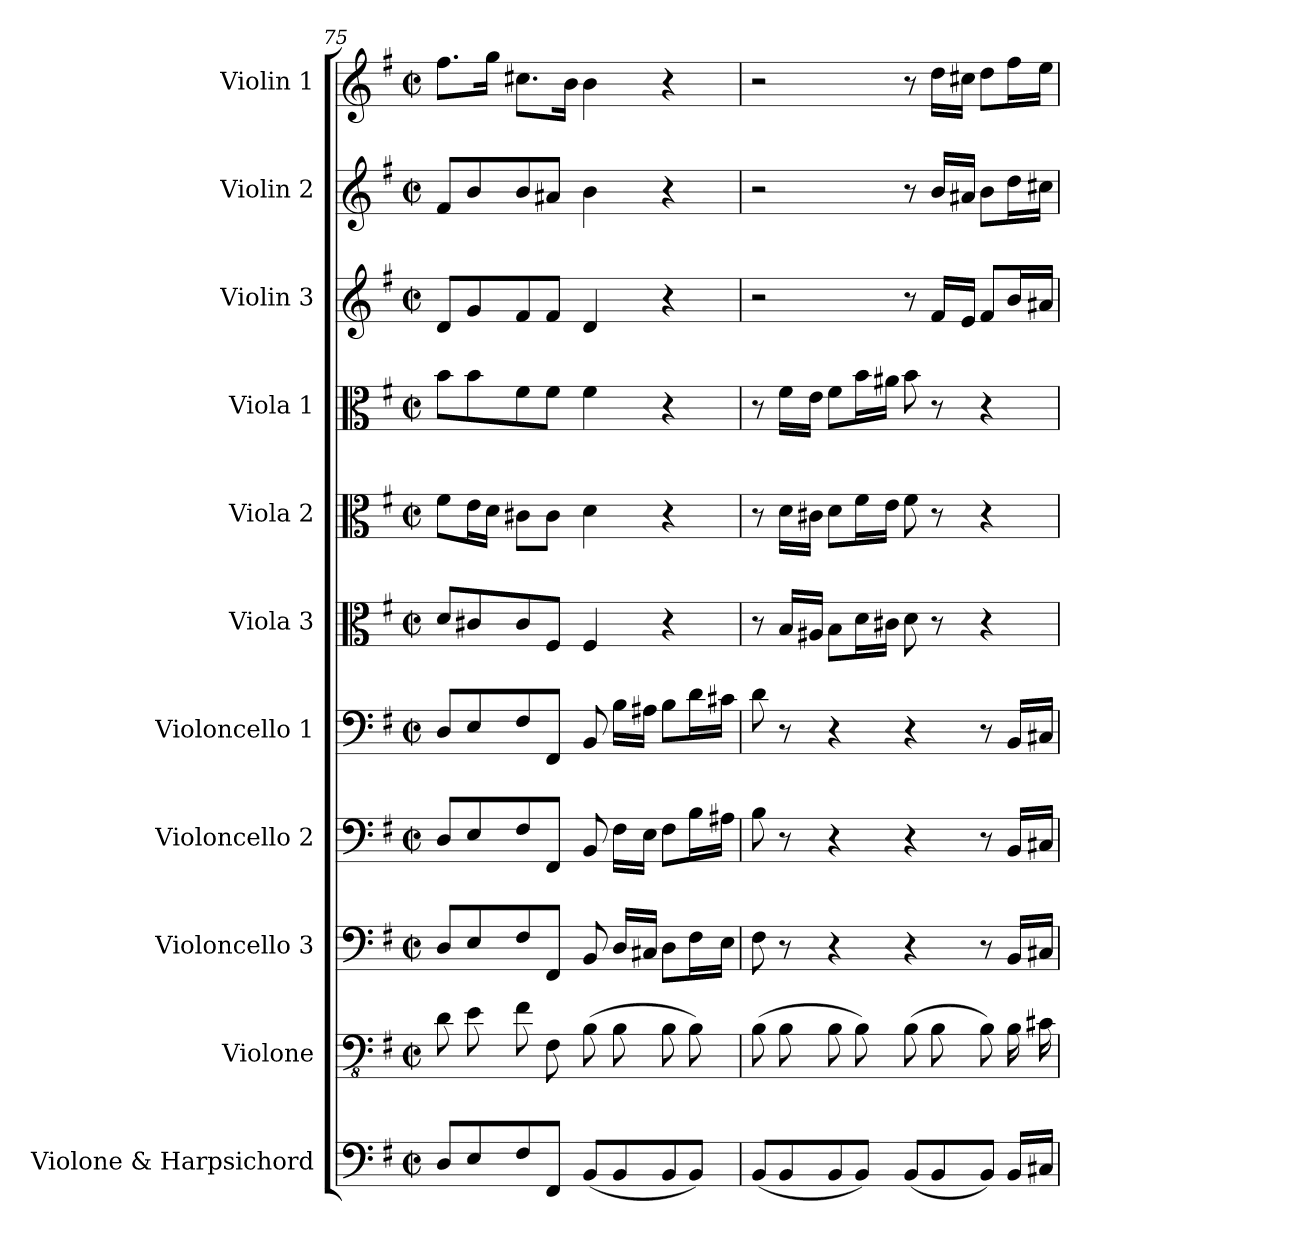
**kern	**kern	**kern	**kern	**kern	**kern	**kern	**kern	**kern	**kern	**kern
*part11	*part10	*part9	*part8	*part7	*part6	*part5	*part4	*part3	*part2	*part1
*staff11	*staff10	*staff9	*staff8	*staff7	*staff6	*staff5	*staff4	*staff3	*staff2	*staff1
*I"Violone &amp; Harpsichord	*I"Violone	*I"Violoncello 3	*I"Violoncello 2	*I"Violoncello 1	*I"Viola 3	*I"Viola 2	*I"Viola 1	*I"Violin 3	*I"Violin 2	*I"Violin 1
*I'Vne. &amp; Hch.	*I'Vne.	*I'Vc. 3	*I'Vc. 2	*I'Vc. 1	*I'Vla. 3	*I'Vla. 2	*I'Vla. 1	*I'Vln. 3	*I'Vln. 2	*I'Vln. 1
!!LO:PB:g=z
*clefF4	*clefFv4	*clefF4	*clefF4	*clefF4	*clefC3	*clefC3	*clefC3	*clefG2	*clefG2	*clefG2
*	*ITrd7c12	*	*	*	*	*	*	*	*	*
*k[f#]	*k[f#]	*k[f#]	*k[f#]	*k[f#]	*k[f#]	*k[f#]	*k[f#]	*k[f#]	*k[f#]	*k[f#]
*M4/4	*M4/4	*M4/4	*M4/4	*M4/4	*M4/4	*M4/4	*M4/4	*M4/4	*M4/4	*M4/4
*met(c|)	*met(c|)	*met(c|)	*met(c|)	*met(c|)	*met(c|)	*met(c|)	*met(c|)	*met(c|)	*met(c|)	*met(c|)
=75	=75	=75	=75	=75	=75	=75	=75	=75	=75	=75
8D/L	8DD	8D/L	8D/L	8D/L	8d/L	8f#\L	8b\L	8d/L	8f#/L	8.ff#\L
8E/	8EE	8E/	8E/	8E/	8c#X/	16e\L	8b\	8g/	8b/	.
.	.	.	.	.	.	16d\JJ	.	.	.	16gg\Jk
8F#/	8FF#	8F#/	8F#/	8F#/	8c#/	8c#X\L	8f#\	8f#/	8b/	8.cc#X\L
8FF#/J	8FFF#	8FF#/J	8FF#/J	8FF#/J	8F#/J	8c#\J	8f#\J	8f#/J	8a#X/J	.
.	.	.	.	.	.	.	.	.	.	16b\Jk
(8BB/L	(8BBB	8BB/	8BB/	8BB/	4F#/	4d\	4f#\	4d/	4b\	4b\
8BB/	8BBB	16D/LL	16F#\LL	16B\LL	.	.	.	.	.	.
.	.	16C#X/JJ	16E\JJ	16A#X\JJ	.	.	.	.	.	.
8BB/	8BBB	8D\L	8F#\L	8B\L	4r	4r	4r	4r	4r	4r
8BB/J)	8BBB)	16F#\L	16B\L	16d\L	.	.	.	.	.	.
.	.	16E\JJ	16A#X\JJ	16c#X\JJ	.	.	.	.	.	.
=76	=76	=76	=76	=76	=76	=76	=76	=76	=76	=76
(8BB/L	(8BBB	8F#\	8B\	8d\	8r	8r	8r	2r	2r	2r
8BB/	8BBB	8r	8r	8r	16B/LL	16d\LL	16f#\LL	.	.	.
.	.	.	.	.	16A#X/JJ	16c#X\JJ	16e\JJ	.	.	.
8BB/	8BBB	4r	4r	4r	8B\L	8d\L	8f#\L	.	.	.
8BB/J)	8BBB)	.	.	.	16d\L	16f#\L	16b\L	.	.	.
.	.	.	.	.	16c#X\JJ	16e\JJ	16a#X\JJ	.	.	.
(8BB/L	(8BBB	4r	4r	4r	8d\	8f#\	8b\	8r	8r	8r
8BB/	8BBB	.	.	.	8r	8r	8r	16f#/LL	16b/LL	16dd\LL
.	.	.	.	.	.	.	.	16e/JJ	16a#X/JJ	16cc#X\JJ
8BB/J)	8BBB)	8r	8r	8r	4r	4r	4r	8f#/L	8b\L	8dd\L
16BB/LL	16BBB	16BB/LL	16BB/LL	16BB/LL	.	.	.	16b/L	16dd\L	16ff#\L
16C#X/JJ	16CC#X	16C#X/JJ	16C#X/JJ	16C#X/JJ	.	.	.	16a#X/JJ	16cc#X\JJ	16ee\JJ
=	=	=	=	=	=	=	=	=	=	=
*-	*-	*-	*-	*-	*-	*-	*-	*-	*-	*-
